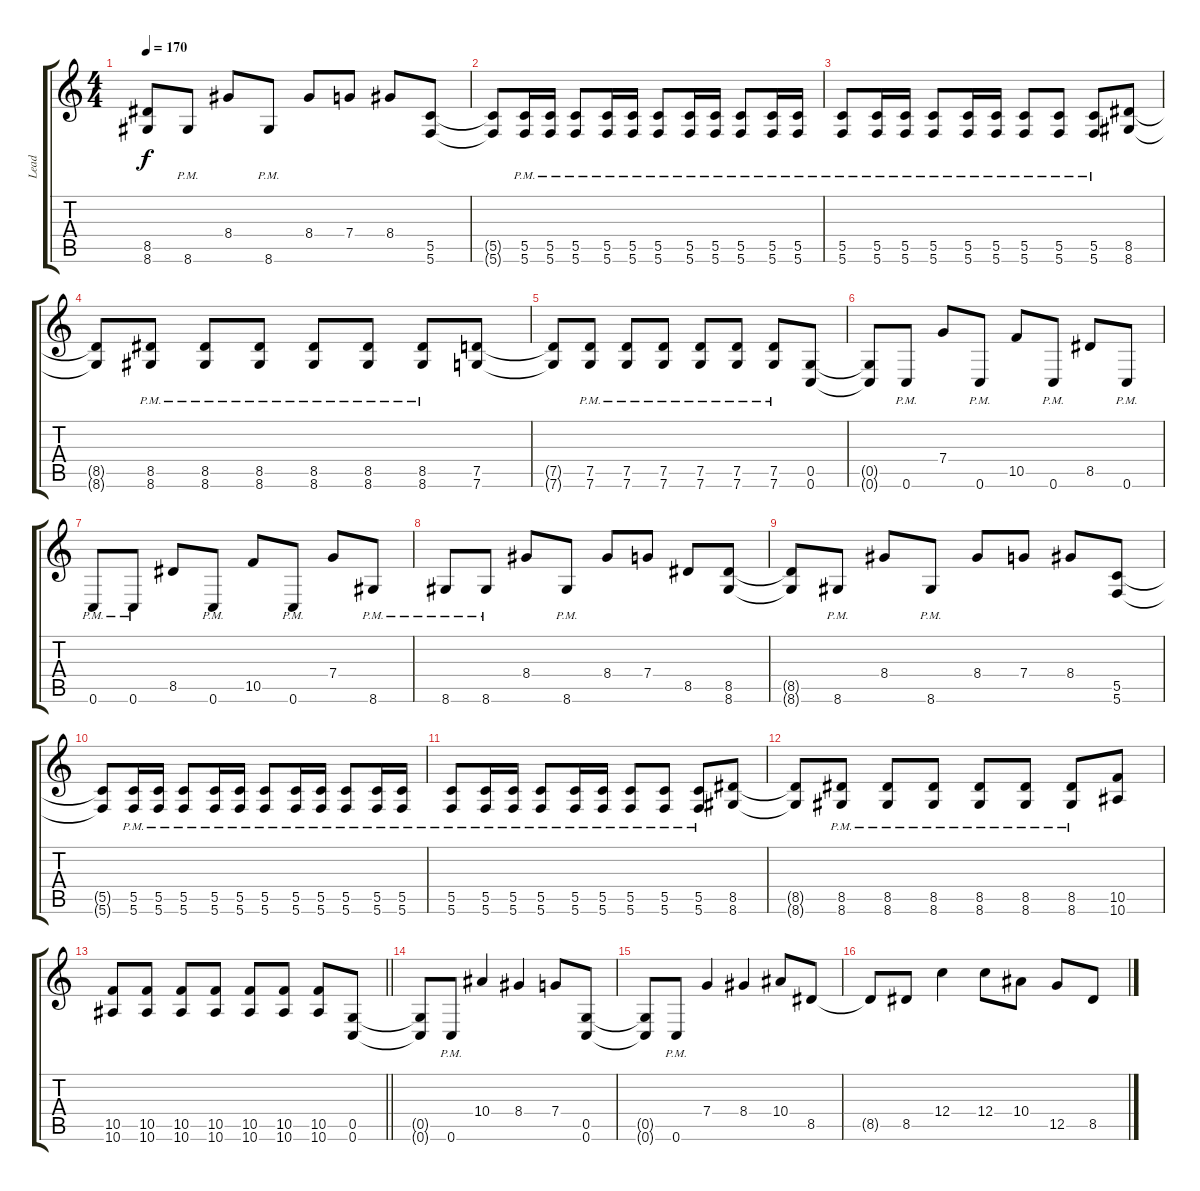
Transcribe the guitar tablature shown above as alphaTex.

\track ("Lead" "Lead") {instrument distortionguitar}
\staff {score tabs}
\tuning (D4 A3 F3 C3 G2 C2) {hide}
\ts (4 4)
\tempo 170
\clef g2
\ks c
(8.5{t} 8.6{t}).8{dy f} 8.6{pm}.8 8.4.8 8.6{pm}.8 8.4.8 7.4.8 8.4.8 (5.5 5.6).8 |
(5.5{t} 5.6{t}).8 (5.5{pm} 5.6{pm}).16 (5.5{pm} 5.6{pm}).16 (5.5{pm} 5.6{pm}).8 (5.5{pm} 5.6{pm}).16 (5.5{pm} 5.6{pm}).16 (5.5{pm} 5.6{pm}).8 (5.5{pm} 5.6{pm}).16 (5.5{pm} 5.6{pm}).16 (5.5{pm} 5.6{pm}).8 (5.5{pm} 5.6{pm}).16 (5.5{pm} 5.6{pm}).16 |
(5.5{pm} 5.6{pm}).8 (5.5{pm} 5.6{pm}).16 (5.5{pm} 5.6{pm}).16 (5.5{pm} 5.6{pm}).8 (5.5{pm} 5.6{pm}).16 (5.5{pm} 5.6{pm}).16 (5.5{pm} 5.6{pm}).8 (5.5{pm} 5.6{pm}).8 (5.5{pm} 5.6{pm}).8 (8.5 8.6).8 |
(8.5{t} 8.6{t}).8 (8.5{pm} 8.6{pm}).8 (8.5{pm} 8.6{pm}).8 (8.5{pm} 8.6{pm}).8 (8.5{pm} 8.6{pm}).8 (8.5{pm} 8.6{pm}).8 (8.5{pm} 8.6{pm}).8 (7.5 7.6).8 |
(7.5{t} 7.6{t}).8 (7.5{pm} 7.6{pm}).8 (7.5{pm} 7.6{pm}).8 (7.5{pm} 7.6{pm}).8 (7.5{pm} 7.6{pm}).8 (7.5{pm} 7.6{pm}).8 (7.5{pm} 7.6{pm}).8 (0.5 0.6).8 |
(0.5{t} 0.6{t}).8 0.6{pm}.8 7.4.8 0.6{pm}.8 10.5.8 0.6{pm}.8 8.5.8 0.6{pm}.8 |
0.6{pm}.8 0.6{pm}.8 8.5.8 0.6{pm}.8 10.5.8 0.6{pm}.8 7.4.8 8.6{pm}.8 |
8.6{pm}.8 8.6{pm}.8 8.4.8 8.6{pm}.8 8.4.8 7.4.8 8.5.8 (8.5 8.6).8 |
(8.5{t} 8.6{t}).8 8.6{pm}.8 8.4.8 8.6{pm}.8 8.4.8 7.4.8 8.4.8 (5.5 5.6).8 |
(5.5{t} 5.6{t}).8 (5.5{pm} 5.6{pm}).16 (5.5{pm} 5.6{pm}).16 (5.5{pm} 5.6{pm}).8 (5.5{pm} 5.6{pm}).16 (5.5{pm} 5.6{pm}).16 (5.5{pm} 5.6{pm}).8 (5.5{pm} 5.6{pm}).16 (5.5{pm} 5.6{pm}).16 (5.5{pm} 5.6{pm}).8 (5.5{pm} 5.6{pm}).16 (5.5{pm} 5.6{pm}).16 |
(5.5{pm} 5.6{pm}).8 (5.5{pm} 5.6{pm}).16 (5.5{pm} 5.6{pm}).16 (5.5{pm} 5.6{pm}).8 (5.5{pm} 5.6{pm}).16 (5.5{pm} 5.6{pm}).16 (5.5{pm} 5.6{pm}).8 (5.5{pm} 5.6{pm}).8 (5.5{pm} 5.6{pm}).8 (8.5 8.6).8 |
(8.5{t} 8.6{t}).8 (8.5{pm} 8.6{pm}).8 (8.5{pm} 8.6{pm}).8 (8.5{pm} 8.6{pm}).8 (8.5{pm} 8.6{pm}).8 (8.5{pm} 8.6{pm}).8 (8.5{pm} 8.6{pm}).8 (10.5 10.6).8 |
\barLineRight lightlight
(10.5 10.6).8 (10.5 10.6).8 (10.5 10.6).8 (10.5 10.6).8 (10.5 10.6).8 (10.5 10.6).8 (10.5 10.6).8 (0.5 0.6).8 |
\section ("" "")
(0.5{t} 0.6{t}).8 0.6{pm}.8 10.4.4 8.4.4 7.4.8 (0.5 0.6).8 |
(0.5{t} 0.6{t}).8 0.6{pm}.8 7.4.4 8.4.4 10.4.8 8.5.8 |
8.5{t}.8 8.5.8 12.4.4 12.4.8 10.4.8 12.5.8 8.5.8
